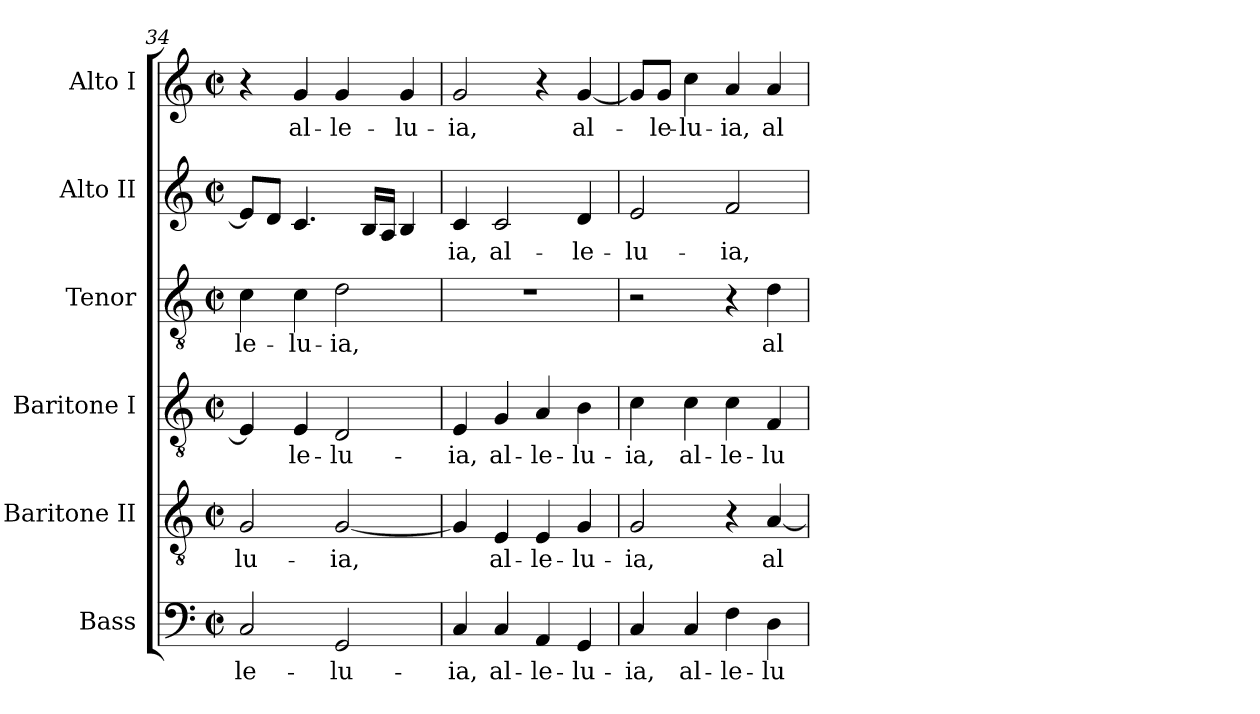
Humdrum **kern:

**kern	**text	**kern	**text	**kern	**text	**kern	**text	**kern	**text	**kern	**text
*part6	*part6	*part5	*part5	*part4	*part4	*part3	*part3	*part2	*part2	*part1	*part1
*staff6	*staff6	*staff5	*staff5	*staff4	*staff4	*staff3	*staff3	*staff2	*staff2	*staff1	*staff1
*I"Bass	*	*I"Baritone II	*	*I"Baritone I	*	*I"Tenor	*	*I"Alto II	*	*I"Alto I	*
*I'B.	*	*I'B.	*	*I'T.	*	*I'T.	*	*I'A.	*	*	*
*clefF4	*	*clefGv2	*	*clefGv2	*	*clefGv2	*	*clefG2	*	*clefG2	*
*	*	*	*	*ITrd7c12	*	*ITrd7c12	*	*	*	*	*
*k[]	*	*k[]	*	*k[]	*	*k[]	*	*k[]	*	*k[]	*
*C:	*	*C:	*	*C:	*	*C:	*	*C:	*	*C:	*
*M2/2	*	*M2/2	*	*M2/2	*	*M2/2	*	*M2/2	*	*M2/2	*
*met(c|)	*	*met(c|)	*	*met(c|)	*	*met(c|)	*	*met(c|)	*	*met(c|)	*
=34	=34	=34	=34	=34	=34	=34	=34	=34	=34	=34	=34
!	!LO:LY:b:color=#000000	!	!	!	!	!	!	!	!	!	!
!	!	!	!LO:LY:b:color=#000000	!	!	!	!	!	!	!	!
!	!	!	!	!	!	!	!LO:LY:b:color=#000000	!	!	!	!
2Ci/	-le-	2Gi/	-lu-	4EEi/]	.	4Ci\	-le-	8ei/L]	.	4r	.
.	.	.	.	.	.	.	.	8di/J	.	.	.
!	!	!	!	!	!LO:LY:b:color=#000000	!	!	!	!	!	!
!	!	!	!	!	!	!	!LO:LY:b:color=#000000	!	!	!	!
!	!	!	!	!	!	!	!	!	!	!	!LO:LY:b:color=#000000
.	.	.	.	4EEi/	-le-	4Ci\	-lu-	4.ci/	.	4gi/	al-
!	!LO:LY:b:color=#000000	!	!	!	!	!	!	!	!	!	!
!	!	!	!LO:LY:b:color=#000000	!	!	!	!	!	!	!	!
!	!	!	!	!	!LO:LY:b:color=#000000	!	!	!	!	!	!
!	!	!	!	!	!	!	!LO:LY:b:color=#000000	!	!	!	!
!	!	!	!	!	!	!	!	!	!	!	!LO:LY:b:color=#000000
2GGi/	-lu-	[<2Gi/	-ia,	2DDi/	-lu-	2Di\	-ia,	.	.	4gi/	-le-
.	.	.	.	.	.	.	.	16Bi/LL	.	.	.
.	.	.	.	.	.	.	.	16Ai/JJ	.	.	.
!	!	!	!	!	!	!	!	!	!	!	!LO:LY:b:color=#000000
.	.	.	.	.	.	.	.	4Bi/	.	4gi/	-lu-
!!LO:LB:g=z
=35	=35	=35	=35	=35	=35	=35	=35	=35	=35	=35	=35
!	!LO:LY:b:color=#000000	!	!	!	!	!	!	!	!	!	!
!	!	!	!	!	!LO:LY:b:color=#000000	!	!	!	!	!	!
!	!	!	!	!	!	!	!	!	!LO:LY:b:color=#000000	!	!
!	!	!	!	!	!	!	!	!	!	!	!LO:LY:b:color=#000000
4Ci/	-ia,	4Gi/]	.	4EEi/	-ia,	1r	.	4ci/	-ia,	2gi/	-ia,
!	!LO:LY:b:color=#000000	!	!	!	!	!	!	!	!	!	!
!	!	!	!LO:LY:b:color=#000000	!	!	!	!	!	!	!	!
!	!	!	!	!	!LO:LY:b:color=#000000	!	!	!	!	!	!
!	!	!	!	!	!	!	!	!	!LO:LY:b:color=#000000	!	!
4Ci/	al-	4Ei/	al-	4GGi/	al-	.	.	2ci/	al-	.	.
!	!LO:LY:b:color=#000000	!	!	!	!	!	!	!	!	!	!
!	!	!	!LO:LY:b:color=#000000	!	!	!	!	!	!	!	!
!	!	!	!	!	!LO:LY:b:color=#000000	!	!	!	!	!	!
4AAi/	-le-	4Ei/	-le-	4AAi/	-le-	.	.	.	.	4r	.
!	!LO:LY:b:color=#000000	!	!	!	!	!	!	!	!	!	!
!	!	!	!LO:LY:b:color=#000000	!	!	!	!	!	!	!	!
!	!	!	!	!	!LO:LY:b:color=#000000	!	!	!	!	!	!
!	!	!	!	!	!	!	!	!	!LO:LY:b:color=#000000	!	!
!	!	!	!	!	!	!	!	!	!	!	!LO:LY:b:color=#000000
4GGi/	-lu-	4Gi/	-lu-	4BBi\	-lu-	.	.	4di/	-le-	[<4gi/	al-
=36	=36	=36	=36	=36	=36	=36	=36	=36	=36	=36	=36
!	!LO:LY:b:color=#000000	!	!	!	!	!	!	!	!	!	!
!	!	!	!LO:LY:b:color=#000000	!	!	!	!	!	!	!	!
!	!	!	!	!	!LO:LY:b:color=#000000	!	!	!	!	!	!
!	!	!	!	!	!	!	!	!	!LO:LY:b:color=#000000	!	!
4Ci/	-ia,	2Gi/	-ia,	4Ci\	-ia,	2r	.	2ei/	-lu-	8gi/L]	.
!	!	!	!	!	!	!	!	!	!	!	!LO:LY:b:color=#000000
.	.	.	.	.	.	.	.	.	.	8gi/J	-le-
!	!LO:LY:b:color=#000000	!	!	!	!	!	!	!	!	!	!
!	!	!	!	!	!LO:LY:b:color=#000000	!	!	!	!	!	!
!	!	!	!	!	!	!	!	!	!	!	!LO:LY:b:color=#000000
4Ci/	al-	.	.	4Ci\	al-	.	.	.	.	4cci\	-lu-
!	!LO:LY:b:color=#000000	!	!	!	!	!	!	!	!	!	!
!	!	!	!	!	!LO:LY:b:color=#000000	!	!	!	!	!	!
!	!	!	!	!	!	!	!	!	!LO:LY:b:color=#000000	!	!
!	!	!	!	!	!	!	!	!	!	!	!LO:LY:b:color=#000000
4Fi\	-le-	4r	.	4Ci\	-le-	4r	.	2fi/	-ia,	4ai/	-ia,
!	!LO:LY:b:color=#000000	!	!	!	!	!	!	!	!	!	!
!	!	!	!LO:LY:b:color=#000000	!	!	!	!	!	!	!	!
!	!	!	!	!	!LO:LY:b:color=#000000	!	!	!	!	!	!
!	!	!	!	!	!	!	!LO:LY:b:color=#000000	!	!	!	!
!	!	!	!	!	!	!	!	!	!	!	!LO:LY:b:color=#000000
4Di\	-lu-	[<4Ai/	al-	4FFi/	-lu-	4Di\	al-	.	.	4ai/	al-
=	=	=	=	=	=	=	=	=	=	=	=
*-	*-	*-	*-	*-	*-	*-	*-	*-	*-	*-	*-
